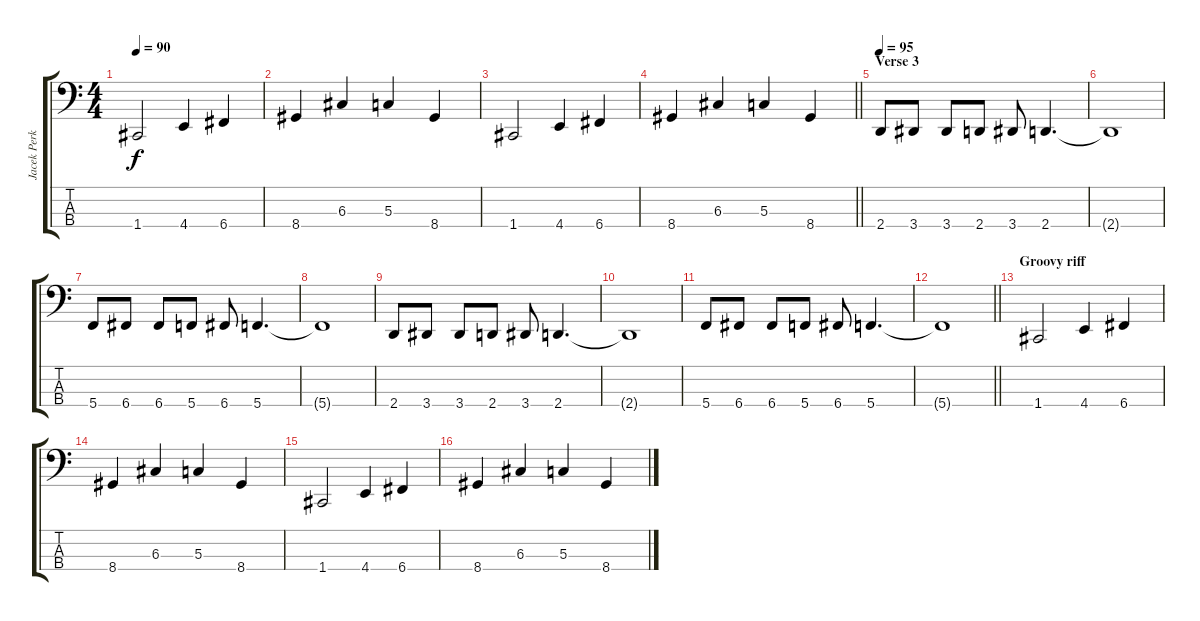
\track ("Jacek Perkowski" "Jacek Perk") {instrument electricbassfinger}
\staff {score tabs}
\tuning (F2 C2 G1 C1) {hide}
\ts (4 4)
\tempo 90
\clef f4
\ks c
1.4.2{dy f} 4.4.4 6.4.4 |
8.4.4 6.3.4 5.3.4 8.4.4 |
1.4.2 4.4.4 6.4.4 |
\barLineRight lightlight
8.4.4 6.3.4 5.3.4 8.4.4 |
\section ("" "Verse 3")
\tempo 95
2.4.8 3.4.8 3.4.8 2.4.8 3.4.8 2.4.4{d} |
2.4{t}.1 |
5.4.8 6.4.8 6.4.8 5.4.8 6.4.8 5.4.4{d} |
5.4{t}.1 |
2.4.8 3.4.8 3.4.8 2.4.8 3.4.8 2.4.4{d} |
2.4{t}.1 |
5.4.8 6.4.8 6.4.8 5.4.8 6.4.8 5.4.4{d} |
\barLineRight lightlight
5.4{t}.1 |
\section ("" "Groovy riff")
1.4.2 4.4.4 6.4.4 |
8.4.4 6.3.4 5.3.4 8.4.4 |
1.4.2 4.4.4 6.4.4 |
8.4.4 6.3.4 5.3.4 8.4.4
